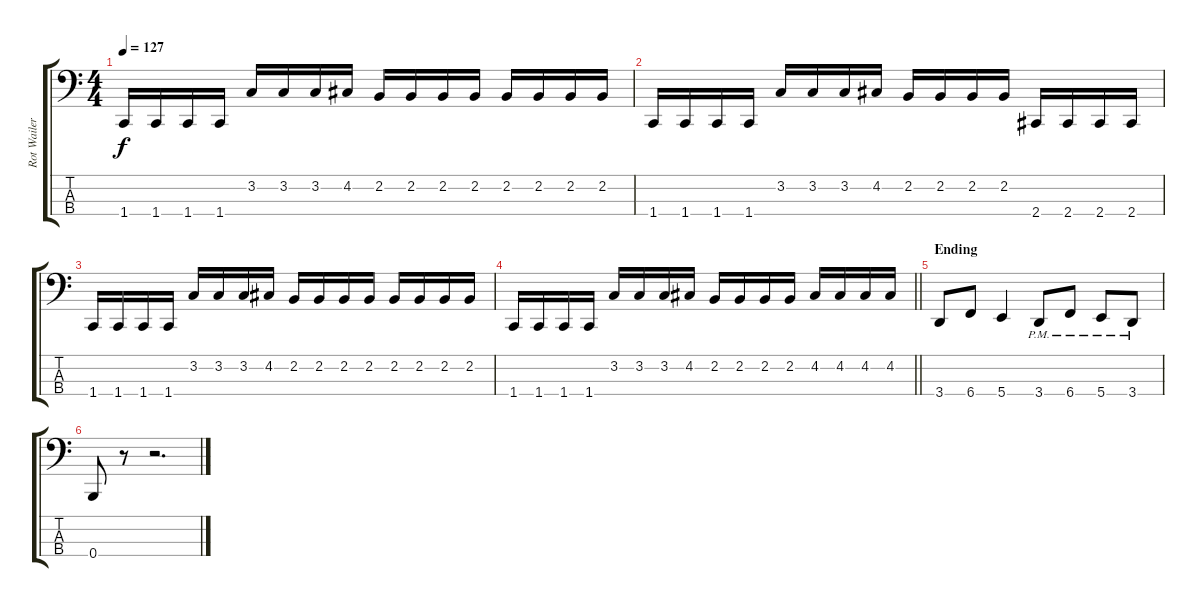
\track ("Rot Wailer" "Rot Wailer") {instrument electricbassfinger}
\staff {score tabs}
\tuning (D2 A1 E1 B0) {hide}
\ts (4 4)
\tempo 127
\clef f4
\ks c
1.4.16{dy f} 1.4.16 1.4.16 1.4.16 3.2.16 3.2.16 3.2.16 4.2.16 2.2.16 2.2.16 2.2.16 2.2.16 2.2.16 2.2.16 2.2.16 2.2.16 |
1.4.16 1.4.16 1.4.16 1.4.16 3.2.16 3.2.16 3.2.16 4.2.16 2.2.16 2.2.16 2.2.16 2.2.16 2.4.16 2.4.16 2.4.16 2.4.16 |
1.4.16 1.4.16 1.4.16 1.4.16 3.2.16 3.2.16 3.2.16 4.2.16 2.2.16 2.2.16 2.2.16 2.2.16 2.2.16 2.2.16 2.2.16 2.2.16 |
\barLineRight lightlight
1.4.16 1.4.16 1.4.16 1.4.16 3.2.16 3.2.16 3.2.16 4.2.16 2.2.16 2.2.16 2.2.16 2.2.16 4.2.16 4.2.16 4.2.16 4.2.16 |
\section ("" "Ending")
3.4.8 6.4.8 5.4.4 3.4{pm}.8 6.4{pm}.8 5.4{pm}.8 3.4{pm}.8 |
0.4.8 r.8 r.2{d}
